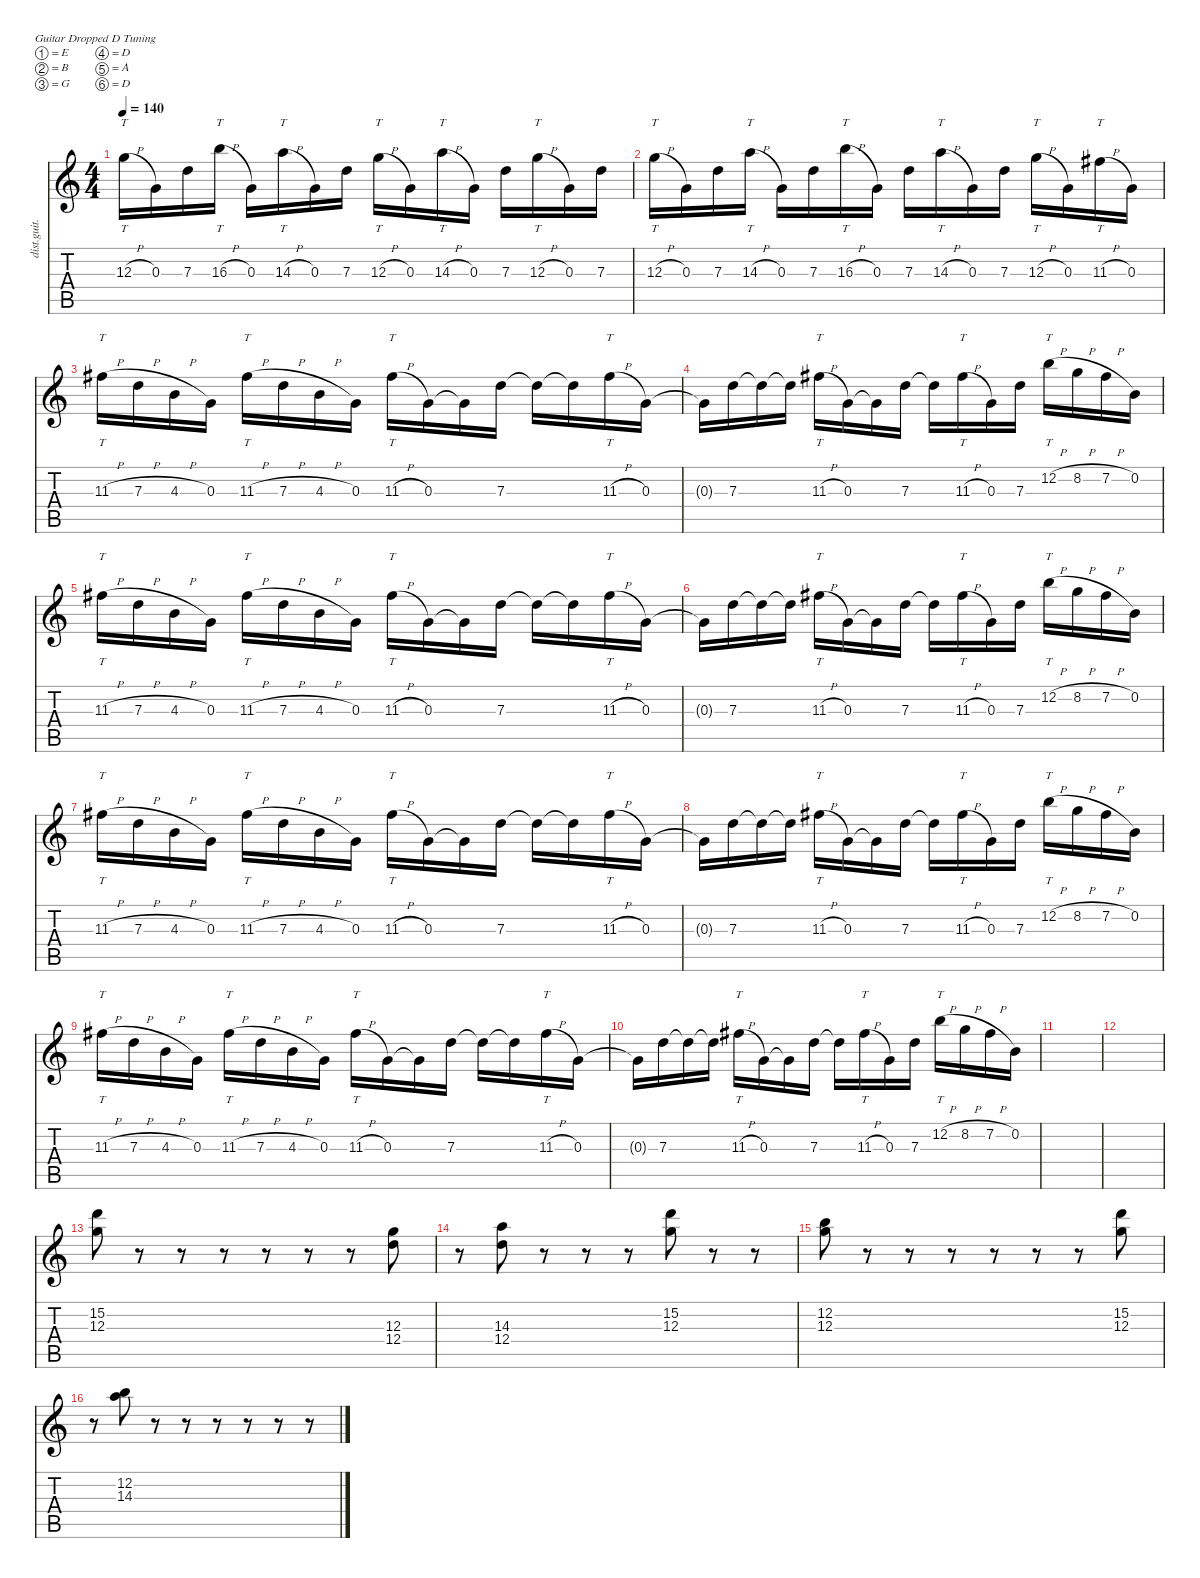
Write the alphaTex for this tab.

\defaultSystemsLayout 4
\hideDynamics
\bracketExtendMode nobrackets
\otherSystemsTrackNameOrientation horizontal
\track ("L" "dist.guit.") {instrument distortionguitar}
\staff {score tabs}
\tuning (E4 B3 G3 D3 A2 D2)
\ts (4 4)
\tempo 140
\clef g2
\ks c
12.3{h}.16{tt dy mf beam Down} 0.3.16{beam Down} 7.3.16{beam Down} 16.3{h}.16{tt beam Down} 0.3.16{beam Down} 14.3{h}.16{tt beam Down} 0.3.16{beam Down} 7.3.16{beam Down} 12.3{h}.16{tt beam Down} 0.3.16{beam Down} 14.3{h}.16{tt beam Down} 0.3.16{beam Down} 7.3.16{beam Down} 12.3{h}.16{tt beam Down} 0.3.16{beam Down} 7.3.16{beam Down} |
12.3{h}.16{tt beam Down} 0.3.16{beam Down} 7.3.16{beam Down} 14.3{h}.16{tt beam Down} 0.3.16{beam Down} 7.3.16{beam Down} 16.3{h}.16{tt beam Down} 0.3.16{beam Down} 7.3.16{beam Down} 14.3{h}.16{tt beam Down} 0.3.16{beam Down} 7.3.16{beam Down} 12.3{h}.16{tt beam Down} 0.3.16{beam Down} 11.3{h acc #}.16{tt beam Down} 0.3.16{beam Down} |
11.3{h acc #}.16{tt beam Down} 7.3{h}.16{beam Down} 4.3{h}.16{beam Down} 0.3.16{beam Down} 11.3{h acc #}.16{tt beam Down} 7.3{h}.16{beam Down} 4.3{h}.16{beam Down} 0.3.16{beam Down} 11.3{h acc #}.16{tt beam Down} 0.3.16{beam Down} 0.3{t}.16{beam Down} 7.3.16{beam Down} 7.3{t}.16{beam Down} 7.3{t}.16{beam Down} 11.3{h acc #}.16{tt beam Down} 0.3.16{beam Down} |
0.3{t}.16{beam Down} 7.3.16{beam Down} 7.3{t}.16{beam Down} 7.3{t}.16{beam Down} 11.3{h acc #}.16{tt beam Down} 0.3.16{beam Down} 0.3{t}.16{beam Down} 7.3.16{beam Down} 7.3{t}.16{beam Down} 11.3{h acc #}.16{tt beam Down} 0.3.16{beam Down} 7.3.16{beam Down} 12.2{h}.16{tt beam Down} 8.2{h}.16{beam Down} 7.2{h acc #}.16{beam Down} 0.2.16{beam Down} |
11.3{h acc #}.16{tt beam Down} 7.3{h}.16{beam Down} 4.3{h}.16{beam Down} 0.3.16{beam Down} 11.3{h acc #}.16{tt beam Down} 7.3{h}.16{beam Down} 4.3{h}.16{beam Down} 0.3.16{beam Down} 11.3{h acc #}.16{tt beam Down} 0.3.16{beam Down} 0.3{t}.16{beam Down} 7.3.16{beam Down} 7.3{t}.16{beam Down} 7.3{t}.16{beam Down} 11.3{h acc #}.16{tt beam Down} 0.3.16{beam Down} |
0.3{t}.16{beam Down} 7.3.16{beam Down} 7.3{t}.16{beam Down} 7.3{t}.16{beam Down} 11.3{h acc #}.16{tt beam Down} 0.3.16{beam Down} 0.3{t}.16{beam Down} 7.3.16{beam Down} 7.3{t}.16{beam Down} 11.3{h acc #}.16{tt beam Down} 0.3.16{beam Down} 7.3.16{beam Down} 12.2{h}.16{tt beam Down} 8.2{h}.16{beam Down} 7.2{h acc #}.16{beam Down} 0.2.16{beam Down} |
11.3{h acc #}.16{tt beam Down} 7.3{h}.16{beam Down} 4.3{h}.16{beam Down} 0.3.16{beam Down} 11.3{h acc #}.16{tt beam Down} 7.3{h}.16{beam Down} 4.3{h}.16{beam Down} 0.3.16{beam Down} 11.3{h acc #}.16{tt beam Down} 0.3.16{beam Down} 0.3{t}.16{beam Down} 7.3.16{beam Down} 7.3{t}.16{beam Down} 7.3{t}.16{beam Down} 11.3{h acc #}.16{tt beam Down} 0.3.16{beam Down} |
0.3{t}.16{beam Down} 7.3.16{beam Down} 7.3{t}.16{beam Down} 7.3{t}.16{beam Down} 11.3{h acc #}.16{tt beam Down} 0.3.16{beam Down} 0.3{t}.16{beam Down} 7.3.16{beam Down} 7.3{t}.16{beam Down} 11.3{h acc #}.16{tt beam Down} 0.3.16{beam Down} 7.3.16{beam Down} 12.2{h}.16{tt beam Down} 8.2{h}.16{beam Down} 7.2{h acc #}.16{beam Down} 0.2.16{beam Down} |
11.3{h acc #}.16{tt beam Down} 7.3{h}.16{beam Down} 4.3{h}.16{beam Down} 0.3.16{beam Down} 11.3{h acc #}.16{tt beam Down} 7.3{h}.16{beam Down} 4.3{h}.16{beam Down} 0.3.16{beam Down} 11.3{h acc #}.16{tt beam Down} 0.3.16{beam Down} 0.3{t}.16{beam Down} 7.3.16{beam Down} 7.3{t}.16{beam Down} 7.3{t}.16{beam Down} 11.3{h acc #}.16{tt beam Down} 0.3.16{beam Down} |
0.3{t}.16{beam Down} 7.3.16{beam Down} 7.3{t}.16{beam Down} 7.3{t}.16{beam Down} 11.3{h acc #}.16{tt beam Down} 0.3.16{beam Down} 0.3{t}.16{beam Down} 7.3.16{beam Down} 7.3{t}.16{beam Down} 11.3{h acc #}.16{tt beam Down} 0.3.16{beam Down} 7.3.16{beam Down} 12.2{h}.16{tt beam Down} 8.2{h}.16{beam Down} 7.2{h acc #}.16{beam Down} 0.2.16{beam Down} |
|
|
(12.3 15.2).8{beam Down} r.8{beam Down} r.8{beam Down} r.8{beam Down} r.8{beam Down} r.8{beam Down} r.8{beam Down} (12.4 12.3).8{beam Down} |
r.8{beam Down} (12.4 14.3).8{beam Down} r.8{beam Down} r.8{beam Down} r.8{beam Down} (12.3 15.2).8{beam Down} r.8{beam Down} r.8{beam Down} |
(12.3 12.2).8{beam Down} r.8{beam Down} r.8{beam Down} r.8{beam Down} r.8{beam Down} r.8{beam Down} r.8{beam Down} (12.3 15.2).8{beam Down} |
r.8{beam Down} (14.3 12.2).8{beam Down} r.8{beam Down} r.8{beam Down} r.8{beam Down} r.8{beam Down} r.8{beam Down} r.8{beam Down}
